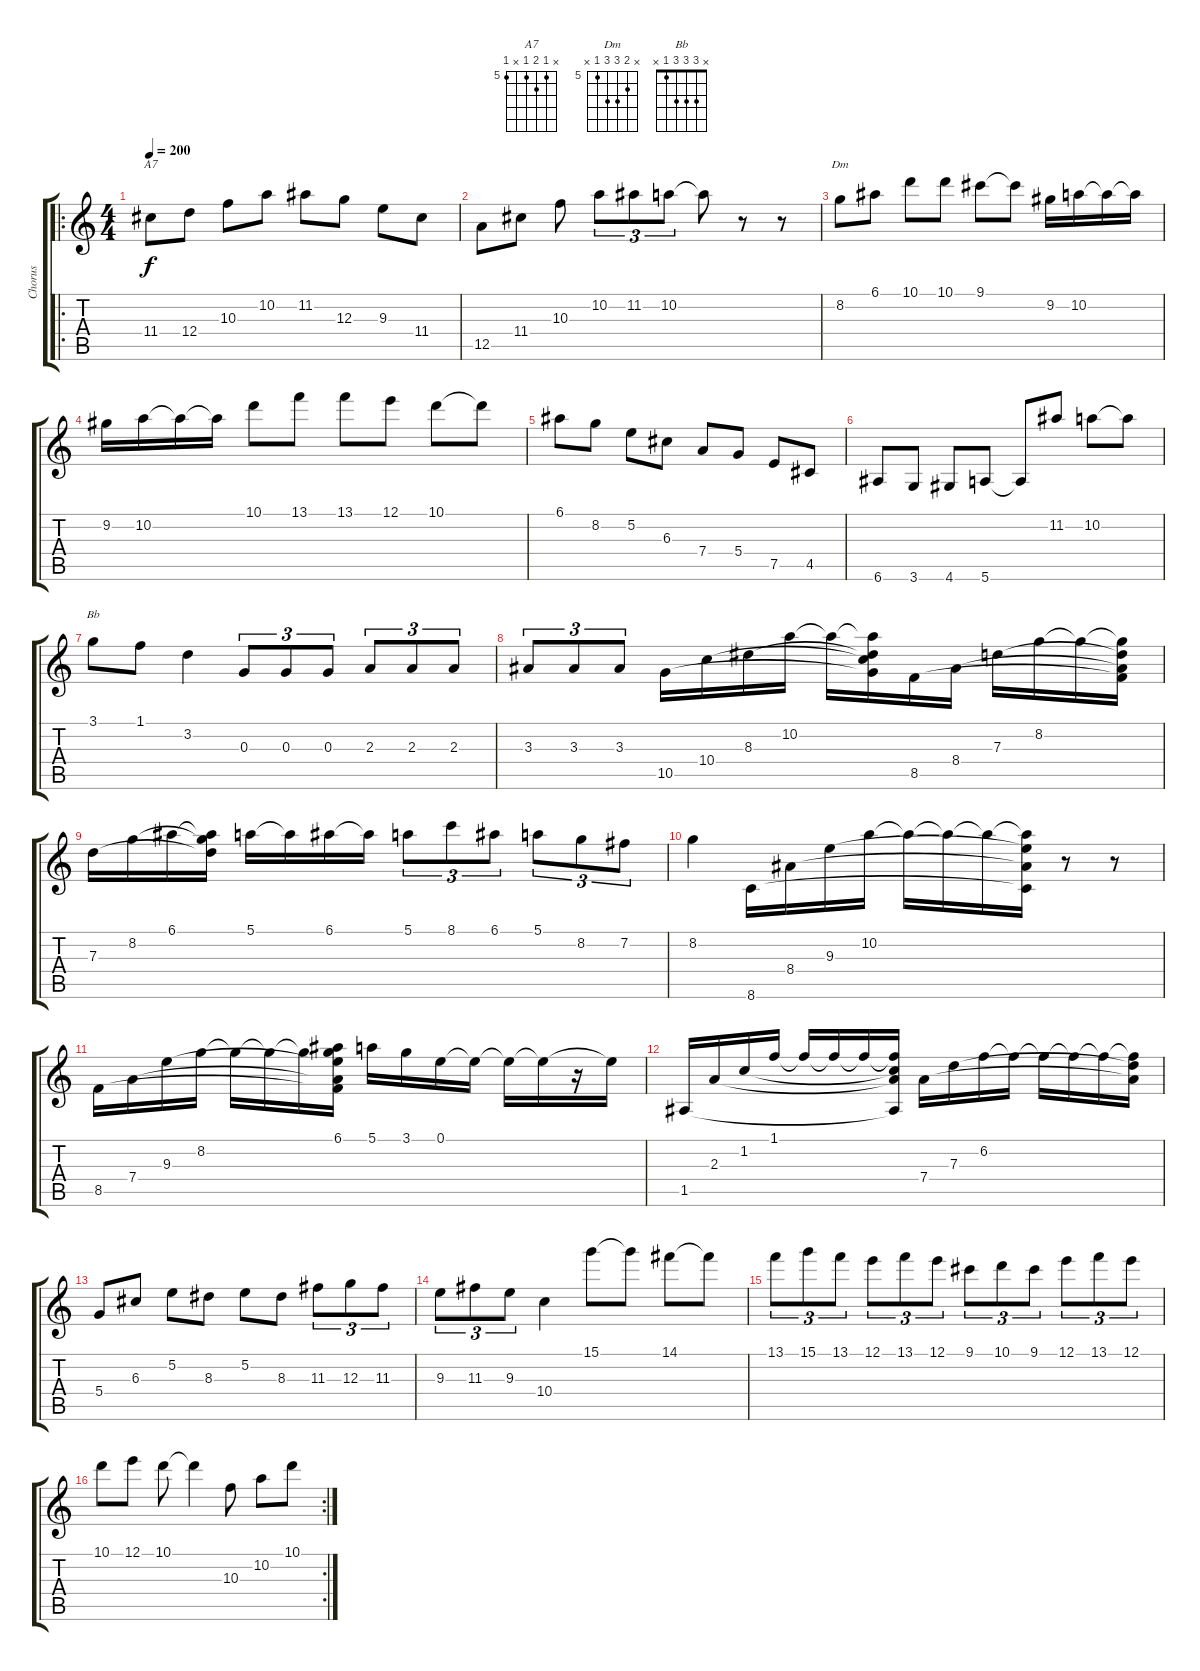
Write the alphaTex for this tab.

\track ("Chorus" "Chorus") {instrument acousticguitarnylon}
\staff {score tabs}
\tuning (E4 B3 G3 D3 A2 E2) {hide}
\chord ("A7" x 5 6 5 x 5) {firstfret 5}
\chord ("Dm" x 6 7 7 5 x) {firstfret 5}
\chord ("Bb" x 3 3 3 1 x)
\ro
\ts (4 4)
\tempo 200
\clef g2
\ks c
11.4.8{ch "A7" dy f} 12.4.8 10.3.8 10.2.8 11.2.8 12.3.8 9.3.8 11.4.8 |
12.5.8 11.4.8 10.3.8 10.2.8{tu (3 2)} 11.2.8{tu (3 2)} 10.2.8{tu (3 2)} 10.2{t}.8 r.8 r.8 |
8.2.8{ch "Dm"} 6.1.8 10.1.8 10.1.8 9.1.8 9.1{t}.8 9.2.16 10.2.16 10.2{t}.16 10.2{t}.16 |
9.2.16 10.2.16 10.2{t}.16 10.2{t}.16 10.1.8 13.1.8 13.1.8 12.1.8 10.1.8 10.1{t}.8 |
6.1.8 8.2.8 5.2.8 6.3.8 7.4.8 5.4.8 7.5.8 4.5.8 |
6.6.8 3.6.8 4.6.8 5.6.8 5.6{t}.8 11.2.8 10.2.8 10.2{t}.8 |
3.1.8{ch "Bb"} 1.1.8 3.2.4 0.3.8{tu (3 2)} 0.3.8{tu (3 2)} 0.3.8{tu (3 2)} 2.3.8{tu (3 2)} 2.3.8{tu (3 2)} 2.3.8{tu (3 2)} |
3.3.8{tu (3 2)} 3.3.8{tu (3 2)} 3.3.8{tu (3 2)} 10.5.16 10.4.16 8.3.16 10.2.16 10.2{t}.16 (10.2{t} 8.3{t} 10.4{t} 10.5{t}).16 8.5.16 8.4.16 7.3.16 8.2.16 8.2{t}.16 (8.2{t} 7.3{t} 8.4{t} 8.5{t}).16 |
7.3.16 8.2.16 6.1.16 (6.1{t} 8.2{t} 7.3{t}).16 5.1.16 5.1{t}.16 6.1.16 6.1{t}.16 5.1.8{tu (3 2)} 8.1.8{tu (3 2)} 6.1.8{tu (3 2)} 5.1.8{tu (3 2)} 8.2.8{tu (3 2)} 7.2.8{tu (3 2)} |
8.2.4 8.6.16 8.4.16 9.3.16 10.2.16 10.2{t}.16 10.2{t}.16 10.2{t}.16 (10.2{t} 9.3{t} 8.4{t} 8.6{t}).16 r.8 r.8 |
8.5.16 7.4.16 9.3.16 8.2.16 8.2{t}.16 8.2{t}.16 8.2{t}.16 (6.1 8.2{t} 9.3{t} 7.4{t} 8.5{t}).16 5.1.16 3.1.16 0.1.16 0.1{t}.16 0.1{t}.16 0.1{t}.16 r.16 0.1{t}.16 |
1.5.16 2.3.16 1.2.16 1.1.16 1.1{t}.16 1.1{t}.16 1.1{t}.16 (1.1{t} 1.2{t} 2.3{t} 1.5{t}).16 7.4.16 7.3.16 6.2.16 6.2{t}.16 6.2{t}.16 6.2{t}.16 6.2{t}.16 (6.2{t} 7.3{t} 7.4{t}).16 |
5.4.8 6.3.8 5.2.8 8.3.8 5.2.8 8.3.8 11.3.8{tu (3 2)} 12.3.8{tu (3 2)} 11.3.8{tu (3 2)} |
9.3.8{tu (3 2)} 11.3.8{tu (3 2)} 9.3.8{tu (3 2)} 10.4.4 15.1.8 15.1{t}.8 14.1.8 14.1{t}.8 |
13.1.8{tu (3 2)} 15.1.8{tu (3 2)} 13.1.8{tu (3 2)} 12.1.8{tu (3 2)} 13.1.8{tu (3 2)} 12.1.8{tu (3 2)} 9.1.8{tu (3 2)} 10.1.8{tu (3 2)} 9.1.8{tu (3 2)} 12.1.8{tu (3 2)} 13.1.8{tu (3 2)} 12.1.8{tu (3 2)} |
\rc 2
10.1.8 12.1.8 10.1.8 10.1{t}.4 10.3.8 10.2.8 10.1.8
